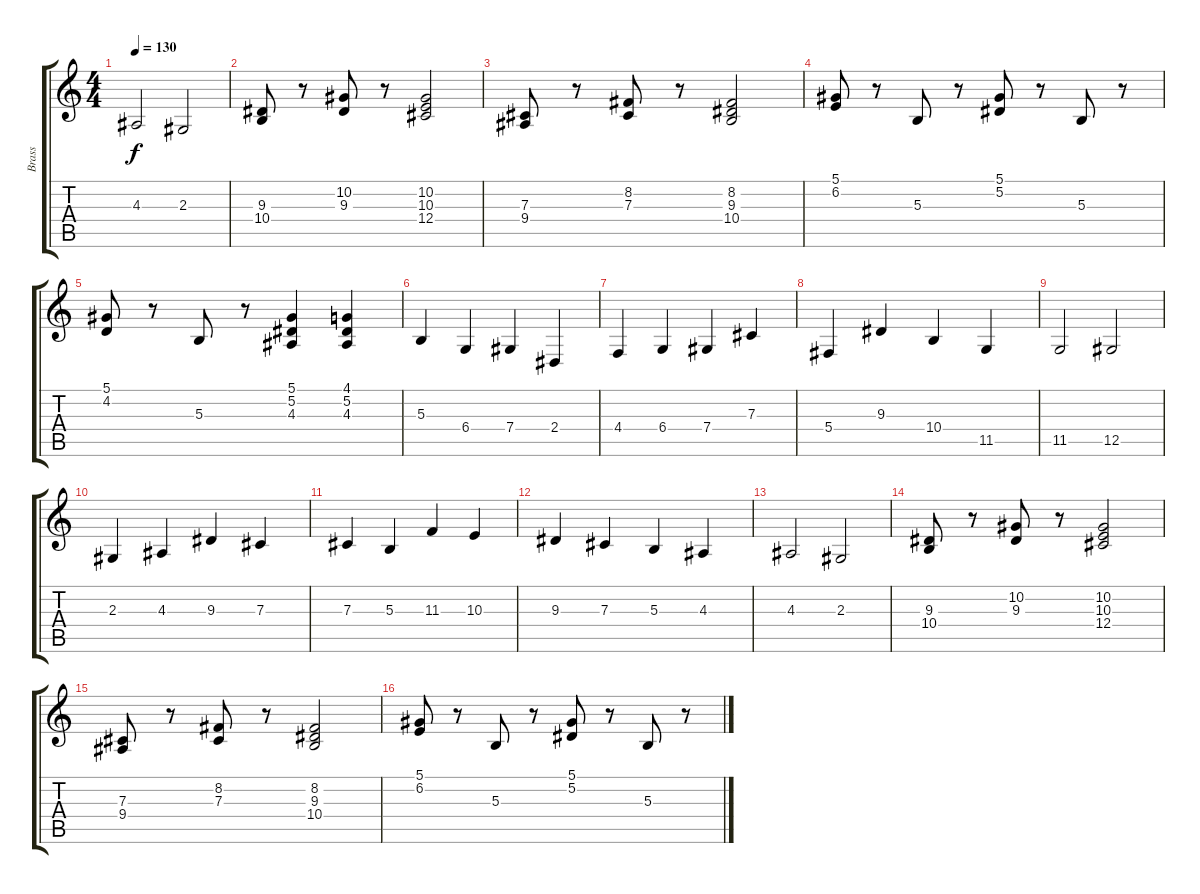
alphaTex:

\track ("Brass" "Brass") {instrument brasssection}
\staff {score tabs}
\tuning (Eb4 Bb3 Gb3 Db3 Ab2 Eb2) {hide}
\ts (4 4)
\tempo 130
\clef g2
\ks c
4.3.2{dy f} 2.3.2 |
(9.3 10.4).8 r.8 (10.2 9.3).8 r.8 (10.2 10.3 12.4).2 |
(7.3 9.4).8 r.8 (8.2 7.3).8 r.8 (8.2 9.3 10.4).2 |
(5.1 6.2).8 r.8 5.3.8 r.8 (5.1 5.2).8 r.8 5.3.8 r.8 |
(5.1 4.2).8 r.8 5.3.8 r.8 (5.1 5.2 4.3).4 (4.1 5.2 4.3).4 |
5.3.4 6.4.4 7.4.4 2.4.4 |
4.4.4 6.4.4 7.4.4 7.3.4 |
5.4.4 9.3.4 10.4.4 11.5.4 |
11.5.2 12.5.2 |
2.3.4 4.3.4 9.3.4 7.3.4 |
7.3.4 5.3.4 11.3.4 10.3.4 |
9.3.4 7.3.4 5.3.4 4.3.4 |
4.3.2 2.3.2 |
(9.3 10.4).8 r.8 (10.2 9.3).8 r.8 (10.2 10.3 12.4).2 |
(7.3 9.4).8 r.8 (8.2 7.3).8 r.8 (8.2 9.3 10.4).2 |
(5.1 6.2).8 r.8 5.3.8 r.8 (5.1 5.2).8 r.8 5.3.8 r.8
